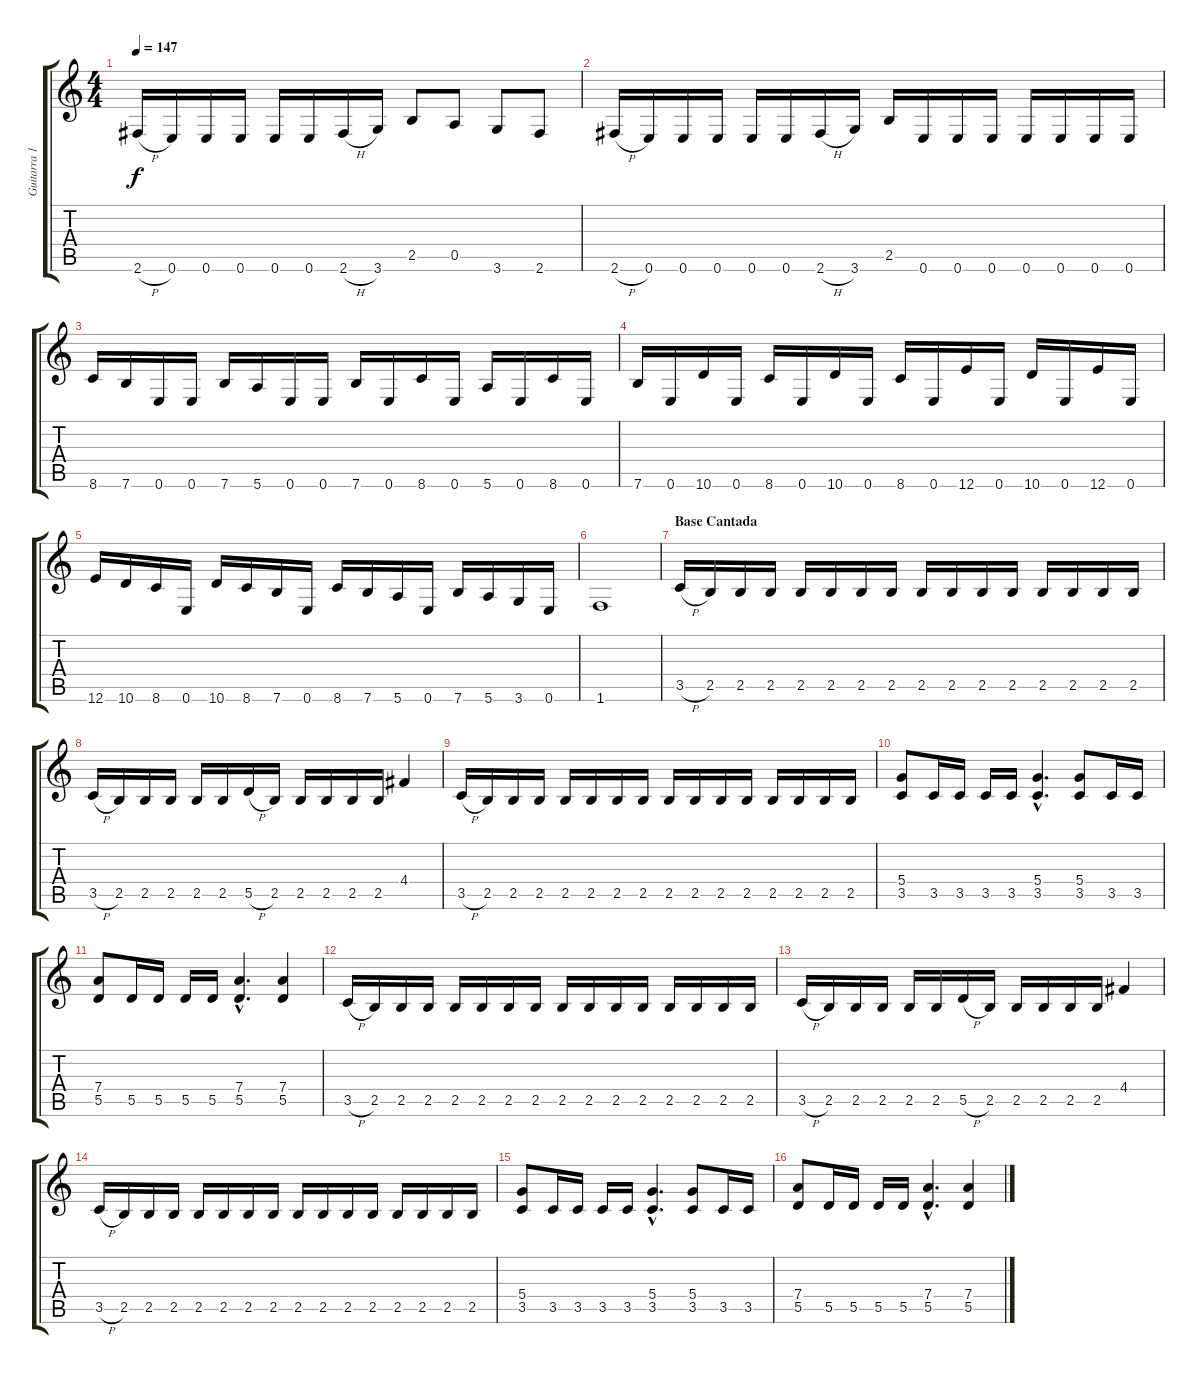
\track ("Guitarra 1" "Guitarra 1") {instrument overdrivenguitar}
\staff {score tabs}
\tuning (E4 B3 G3 D3 A2 E2) {hide}
\ts (4 4)
\tempo 147
\clef g2
\ks c
2.6{h}.16{dy f} 0.6.16 0.6.16 0.6.16 0.6.16 0.6.16 2.6{h}.16 3.6.16 2.5.8 0.5.8 3.6.8 2.6.8 |
2.6{h}.16 0.6.16 0.6.16 0.6.16 0.6.16 0.6.16 2.6{h}.16 3.6.16 2.5.16 0.6.16 0.6.16 0.6.16 0.6.16 0.6.16 0.6.16 0.6.16 |
8.6.16 7.6.16 0.6.16 0.6.16 7.6.16 5.6.16 0.6.16 0.6.16 7.6.16 0.6.16 8.6.16 0.6.16 5.6.16 0.6.16 8.6.16 0.6.16 |
7.6.16 0.6.16 10.6.16 0.6.16 8.6.16 0.6.16 10.6.16 0.6.16 8.6.16 0.6.16 12.6.16 0.6.16 10.6.16 0.6.16 12.6.16 0.6.16 |
12.6.16 10.6.16 8.6.16 0.6.16 10.6.16 8.6.16 7.6.16 0.6.16 8.6.16 7.6.16 5.6.16 0.6.16 7.6.16 5.6.16 3.6.16 0.6.16 |
1.6.1 |
\section ("" "Base Cantada")
3.5{h}.16 2.5.16 2.5.16 2.5.16 2.5.16 2.5.16 2.5.16 2.5.16 2.5.16 2.5.16 2.5.16 2.5.16 2.5.16 2.5.16 2.5.16 2.5.16 |
3.5{h}.16 2.5.16 2.5.16 2.5.16 2.5.16 2.5.16 5.5{h}.16 2.5.16 2.5.16 2.5.16 2.5.16 2.5.16 4.4.4 |
3.5{h}.16 2.5.16 2.5.16 2.5.16 2.5.16 2.5.16 2.5.16 2.5.16 2.5.16 2.5.16 2.5.16 2.5.16 2.5.16 2.5.16 2.5.16 2.5.16 |
(5.4 3.5).8 3.5.16 3.5.16 3.5.16 3.5.16 (5.4{hac} 3.5{hac}).4{d} (5.4 3.5).8 3.5.16 3.5.16 |
(7.4 5.5).8 5.5.16 5.5.16 5.5.16 5.5.16 (7.4{hac} 5.5{hac}).4{d} (7.4 5.5).4 |
3.5{h}.16 2.5.16 2.5.16 2.5.16 2.5.16 2.5.16 2.5.16 2.5.16 2.5.16 2.5.16 2.5.16 2.5.16 2.5.16 2.5.16 2.5.16 2.5.16 |
3.5{h}.16 2.5.16 2.5.16 2.5.16 2.5.16 2.5.16 5.5{h}.16 2.5.16 2.5.16 2.5.16 2.5.16 2.5.16 4.4.4 |
3.5{h}.16 2.5.16 2.5.16 2.5.16 2.5.16 2.5.16 2.5.16 2.5.16 2.5.16 2.5.16 2.5.16 2.5.16 2.5.16 2.5.16 2.5.16 2.5.16 |
(5.4 3.5).8 3.5.16 3.5.16 3.5.16 3.5.16 (5.4{hac} 3.5{hac}).4{d} (5.4 3.5).8 3.5.16 3.5.16 |
(7.4 5.5).8 5.5.16 5.5.16 5.5.16 5.5.16 (7.4{hac} 5.5{hac}).4{d} (7.4 5.5).4
